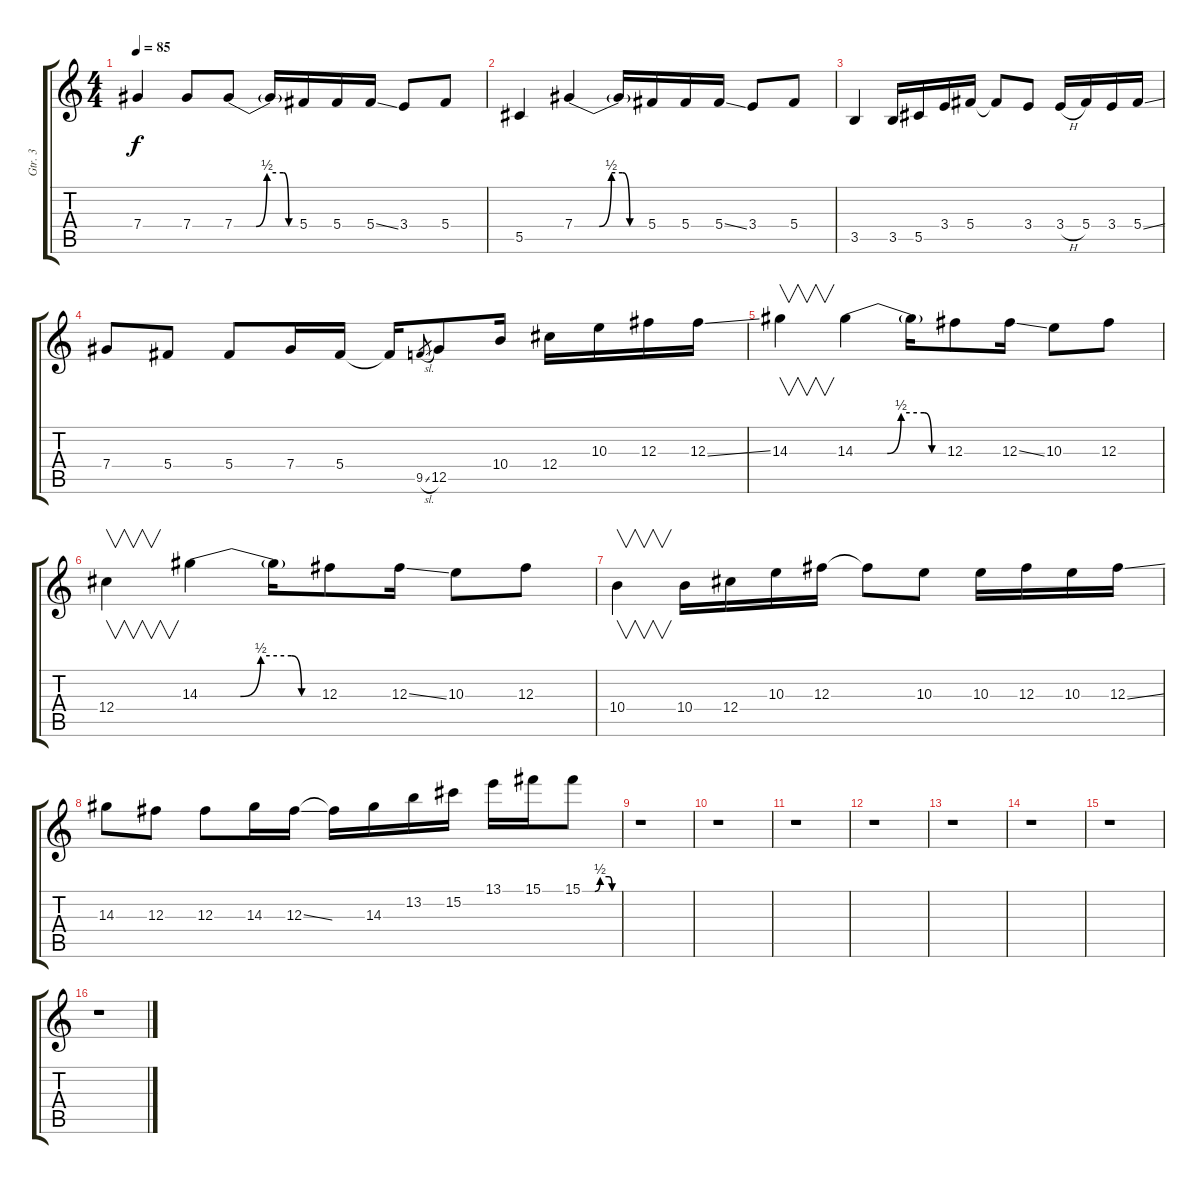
\track ("Gtr. 3" "Gtr. 3") {instrument distortionguitar}
\staff {score tabs}
\tuning (Eb4 Bb3 Gb3 Db3 Ab2 Db2) {hide}
\ts (4 4)
\tempo 85
\clef g2
\ks c
7.4.4{dy f instrument distortionguitar} 7.4.8 7.4{be (custom 0 0 15 0 20 0 30 2 45 2 50 0 60 0)}.8 7.4{t}.16 5.4.16 5.4.16 5.4{ss}.16 3.4.8 5.4.8 |
5.5.4 7.4{be (custom 0 0 15 0 20 0 30 2 39 2 45 0 50 0 60 0)}.4 7.4{t}.16 5.4.16 5.4.16 5.4{ss}.16 3.4.8 5.4.8 |
3.5.4 3.5.16 5.5.16 3.4.16 5.4.16 5.4{t}.8 3.4.8 3.4{h}.16 5.4.16 3.4.16 5.4{ss}.16 |
7.4.8 5.4.8 5.4.8 7.4.16 5.4.16 5.4{t}.16 9.5{sl}.8{gr} 12.5.8 10.4.16 12.4.16 10.3.16 12.3.16 12.3{ss}.16 |
14.3.4{v} 14.3{be (custom 0 0 21 0 30 2 45 2 50 0 60 0)}.4 14.3{t}.16 12.3.8 12.3{ss}.16 10.3.8 12.3.8 |
12.4.4{v} 14.3{be (custom 0 0 20 0 30 2 45 2 50 0 60 0)}.4 14.3{t}.16 12.3.8 12.3{ss}.16 10.3.8 12.3.8 |
10.4.4{v} 10.4.16 12.4.16 10.3.16 12.3.16 12.3{t}.8 10.3.8 10.3.16 12.3.16 10.3.16 12.3{ss}.16 |
14.3.8 12.3.8 12.3.8 14.3.16 12.3{ss}.16 12.3{t}.16 14.3.16 13.2.16 15.2.16 13.1.16 15.1.16 15.1{be (custom 0 0 21 0 30 2 45 2 50 0 60 0)}.8 |
r.1 |
r.1 |
r.1 |
r.1 |
r.1 |
r.1 |
r.1 |
r.1
